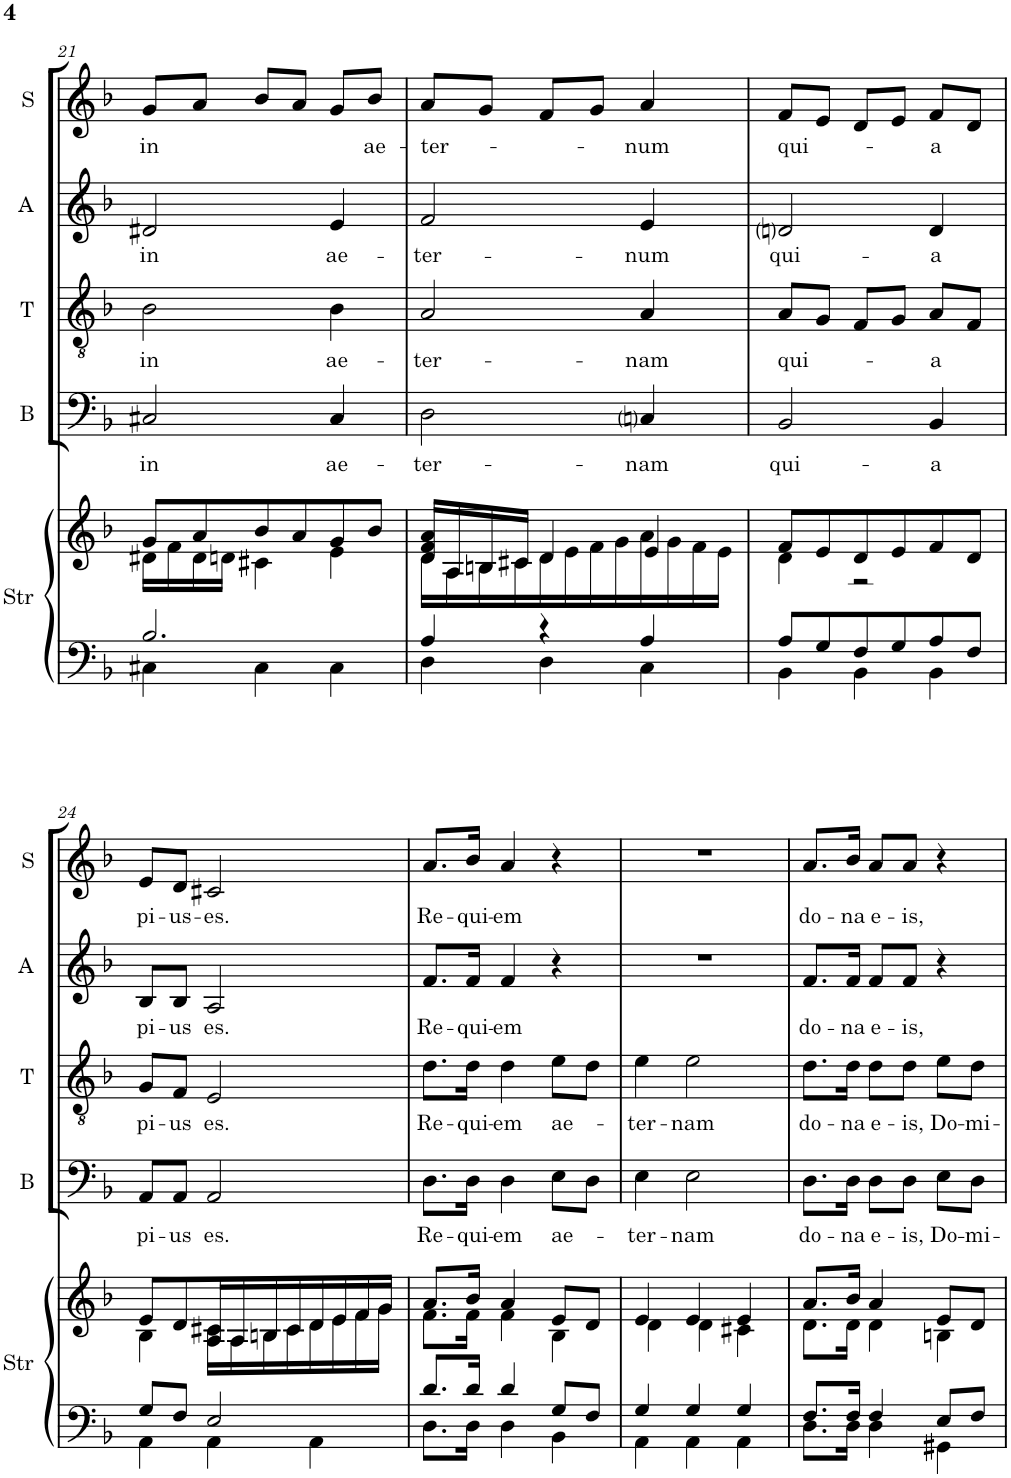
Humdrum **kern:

**kern	**kern	**kern	**text	**kern	**text	**kern	**text	**kern	**text
*part5	*part5	*part4	*part4	*part3	*part3	*part2	*part2	*part1	*part1
*staff6	*staff5	*staff4	*staff4	*staff3	*staff3	*staff2	*staff2	*staff1	*staff1
*I"Strings	*	*I"Bass	*	*I"Tenor	*	*I"Alto	*	*I"Soprano	*
*I'Str	*	*I'B	*	*I'T	*	*I'A	*	*I'S	*
!!LO:PB:g=z
*clefF4	*clefG2	*clefF4	*	*clefGv2	*	*clefG2	*	*clefG2	*
*k[b-]	*k[b-]	*k[b-]	*	*k[b-]	*	*k[b-]	*	*k[b-]	*
*F:	*F:	*F:	*	*F:	*	*F:	*	*F:	*
*M3/4	*M3/4	*M3/4	*	*M3/4	*	*M3/4	*	*M3/4	*
=21	=21	=21	=21	=21	=21	=21	=21	=21	=21
*^	*^	*	*	*	*	*	*	*	*
!	!	!	!	!	!LO:LY:b	!	!LO:LY:b	!	!LO:LY:b	!	!LO:LY:b
2.B-/	4C#X\	8g/L	16d#X\LL	2C#X/	in	2B-\	in	2d#X/	in	8g/L	in
.	.	.	16f\	.	.	.	.	.	.	.	.
.	.	8a/	16d#\	.	.	.	.	.	.	8a/J	.
.	.	.	16dn\JJ	.	.	.	.	.	.	.	.
.	4C#\	8b-/	4c#X\	.	.	.	.	.	.	8b-/L	.
.	.	8a/	.	.	.	.	.	.	.	8a/J	.
!	!	!	!	!	!LO:LY:b	!	!LO:LY:b	!	!LO:LY:b	!	!
.	4C#\	8g/	4e\	4C#/	ae-	4B-\	ae-	4e/	ae-	8g/L	.
!	!	!	!	!	!	!	!	!	!	!	!LO:LY:b
.	.	8b-/J	.	.	.	.	.	.	.	8b-/J	ae-
=22	=22	=22	=22	=22	=22	=22	=22	=22	=22	=22	=22
!	!	!	!	!	!LO:LY:b	!	!LO:LY:b	!	!LO:LY:b	!	!LO:LY:b
4A/	4D\	16d/ 16f/ 16a/LL	16d\LL	2D\	-ter-	2A/	-ter-	2f/	-ter-	8a/L	-ter-
.	.	16A/	16A\	.	.	.	.	.	.	.	.
.	.	16Bn/	16B\	.	.	.	.	.	.	8g/J	.
.	.	16c#X/JJ	16c#\	.	.	.	.	.	.	.	.
4r	4D\	4d/	16d\	.	.	.	.	.	.	8f/L	.
.	.	.	16e\	.	.	.	.	.	.	.	.
.	.	.	16f\	.	.	.	.	.	.	8g/J	.
.	.	.	16g\	.	.	.	.	.	.	.	.
!	!	!	!	!	!LO:LY:b	!	!LO:LY:b	!	!LO:LY:b	!	!LO:LY:b
4A/	4C\	4e/	16a\	4Cni/	-nam	4A/	-nam	4e/	-num	4a/	-num
.	.	.	16g\	.	.	.	.	.	.	.	.
.	.	.	16f\	.	.	.	.	.	.	.	.
.	.	.	16e\JJ	.	.	.	.	.	.	.	.
=23	=23	=23	=23	=23	=23	=23	=23	=23	=23	=23	=23
!	!	!	!	!	!LO:LY:b	!	!LO:LY:b	!	!LO:LY:b	!	!LO:LY:b
8A/L	4BB-\	8f/L	4d\	2BB-/	qui-	8A/L	qui-	2dni/	qui-	8f/L	qui-
8G/	.	8e/	.	.	.	8G/J	.	.	.	8e/J	.
8F/	4BB-\	8d/	2r	.	.	8F/L	.	.	.	8d/L	.
8G/	.	8e/	.	.	.	8G/J	.	.	.	8e/J	.
!	!	!	!	!	!LO:LY:b	!	!LO:LY:b	!	!LO:LY:b	!	!LO:LY:b
8A/	4BB-\	8f/	.	4BB-/	-a	8A/L	-a	4d/	-a	8f/L	-a
8F/J	.	8d/J	.	.	.	8F/J	.	.	.	8d/J	.
!!LO:LB:g=z
=24	=24	=24	=24	=24	=24	=24	=24	=24	=24	=24	=24
!	!	!	!	!	!LO:LY:b	!	!LO:LY:b	!	!LO:LY:b	!	!LO:LY:b
8G/L	4AA\	8e/L	4B-\	8AA/L	pi-	8G/L	pi-	8B-/L	pi-	8e/L	pi-
!	!	!	!	!	!LO:LY:b	!	!LO:LY:b	!	!LO:LY:b	!	!LO:LY:b
8F/J	.	8d/	.	8AA/J	-us	8F/J	-us	8B-/J	-us	8d/J	-us-
!	!	!	!	!	!LO:LY:b	!	!LO:LY:b	!	!LO:LY:b	!	!LO:LY:b
2E/	4AA\	16A/ 16c#X/L	16A\ 16c#\LL	2AA/	es.	2E/	es.	2A/	es.	2c#X/	-es.
.	.	16A/	16A\	.	.	.	.	.	.	.	.
.	.	16Bn/	16B\	.	.	.	.	.	.	.	.
.	.	16c#/	16c#\	.	.	.	.	.	.	.	.
.	4AA\	16d/	16d\	.	.	.	.	.	.	.	.
.	.	16e/	16e\	.	.	.	.	.	.	.	.
.	.	16f/	16f\	.	.	.	.	.	.	.	.
.	.	16g/JJ	16g\JJ	.	.	.	.	.	.	.	.
=25	=25	=25	=25	=25	=25	=25	=25	=25	=25	=25	=25
!	!	!	!	!	!LO:LY:b	!	!LO:LY:b	!	!LO:LY:b	!	!LO:LY:b
8.d/L	8.D\L	8.a/L	8.f\L	8.D\L	Re-	8.d\L	Re-	8.f/L	Re-	8.a/L	Re-
!	!	!	!	!	!LO:LY:b	!	!LO:LY:b	!	!LO:LY:b	!	!LO:LY:b
16d/Jk	16D\Jk	16b-/Jk	16f\Jk	16D\Jk	-qui-	16d\Jk	-qui-	16f/Jk	-qui-	16b-/Jk	-qui-
!	!	!	!	!	!LO:LY:b	!	!LO:LY:b	!	!LO:LY:b	!	!LO:LY:b
4d/	4D\	4a/	4f\	4D\	-em	4d\	-em	4f/	-em	4a/	-em
!	!	!	!	!	!LO:LY:b	!	!LO:LY:b	!	!	!	!
8G/L	4BB-\	8e/L	4B-\	8E\L	ae-	8e\L	ae-	4r	.	4r	.
8F/J	.	8d/J	.	8D\J	.	8d\J	.	.	.	.	.
=26	=26	=26	=26	=26	=26	=26	=26	=26	=26	=26	=26
!	!	!	!	!	!LO:LY:b	!	!LO:LY:b	!	!	!	!
4G/	4AA\	4e/	4d\	4E\	-ter-	4e\	-ter-	2.r	.	2.r	.
!	!	!	!	!	!LO:LY:b	!	!LO:LY:b	!	!	!	!
4G/	4AA\	4e/	4d\	2E\	-nam	2e\	-nam	.	.	.	.
4G/	4AA\	4e/	4c#X\	.	.	.	.	.	.	.	.
=27	=27	=27	=27	=27	=27	=27	=27	=27	=27	=27	=27
!	!	!	!	!	!LO:LY:b	!	!LO:LY:b	!	!LO:LY:b	!	!LO:LY:b
8.F/L	8.D\L	8.a/L	8.d\L	8.D\L	do-	8.d\L	do-	8.f/L	do-	8.a/L	do-
!	!	!	!	!	!LO:LY:b	!	!LO:LY:b	!	!LO:LY:b	!	!LO:LY:b
16F/Jk	16D\Jk	16b-/Jk	16d\Jk	16D\Jk	-na	16d\Jk	-na	16f/Jk	-na	16b-/Jk	-na
!	!	!	!	!	!LO:LY:b	!	!LO:LY:b	!	!LO:LY:b	!	!LO:LY:b
4F/	4D\	4a/	4d\	8D\L	e-	8d\L	e-	8f/L	e-	8a/L	e-
!	!	!	!	!	!LO:LY:b	!	!LO:LY:b	!	!LO:LY:b	!	!LO:LY:b
.	.	.	.	8D\J	-is,	8d\J	-is,	8f/J	-is,	8a/J	-is,
!	!	!	!	!	!LO:LY:b	!	!LO:LY:b	!	!	!	!
8E/L	4GG#X\	8e/L	4Bn\	8E\L	Do-	8e\L	Do-	4r	.	4r	.
!	!	!	!	!	!LO:LY:b	!	!LO:LY:b	!	!	!	!
8F/J	.	8d/J	.	8D\J	-mi-	8d\J	-mi-	.	.	.	.
*v	*v	*	*	*	*	*	*	*	*	*	*
*	*v	*v	*	*	*	*	*	*	*	*
=	=	=	=	=	=	=	=	=	=
*-	*-	*-	*-	*-	*-	*-	*-	*-	*-
